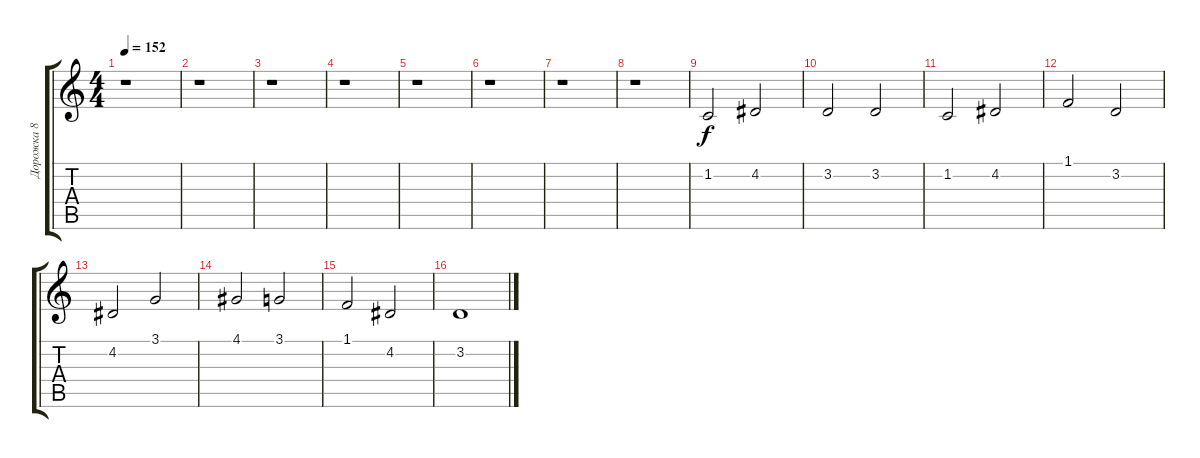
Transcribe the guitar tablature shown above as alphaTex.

\track ("Дорожка 8" "Дорожка 8") {instrument fx5brightness}
\staff {score tabs}
\tuning (E4 B3 G3 D3 A2 E2) {hide}
\ts (4 4)
\tempo 152
\clef g2
\ks c
r.1{dy f} |
r.1 |
r.1 |
r.1 |
r.1 |
r.1 |
r.1 |
r.1 |
1.2.2 4.2.2 |
3.2.2 3.2.2 |
1.2.2 4.2.2 |
1.1.2 3.2.2 |
4.2.2 3.1.2 |
4.1.2 3.1.2 |
1.1.2 4.2.2 |
3.2.1
